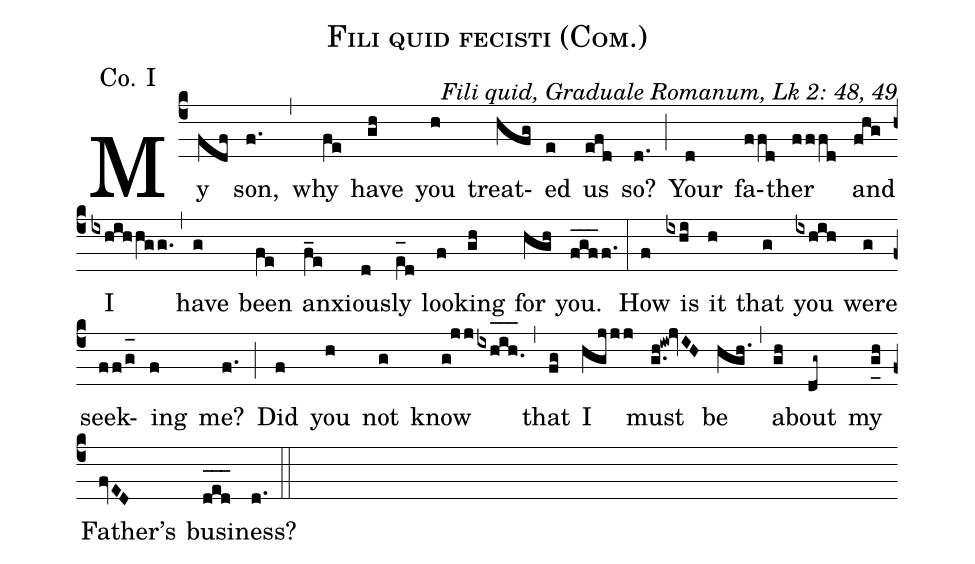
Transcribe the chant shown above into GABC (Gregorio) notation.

name: Fili quid fecisti (Com.);
office-part: Communio;
mode: 1;
commentary:Fili quid,  Graduale Romanum, Lk 2: 48, 49;
annotation:Co. I;
%%
(c4)My(fdf) son,(f.) (,) why(fe) have(gh) you(h) treat(hfg)ed(e) us(efd) so?(d.) (;) Your(d) fa(ffd)ther(fffd) and(fhg) I(ixhihhgg.) (,) have(g)
been(fe) anx(f_e)ious(d)ly(e_[oh:h][ll:1]d) look(f)ing(gh) for(hgh) you.(f_g_f_f.) (:) How(f) is(ixhi) it(h) that(g) you(ixhih) were(g) seek(ff/g_[oh:h])ing(f)
me?(f.) (;) Did(f) you(h) not(g) know(g!jjixh_[oh:h]i_[oh:h]h._[oh:h]) (,) that(fg) I(hgjjj) must(g.h!iw!jvIH) be(hgh.) (,) a(gh)bout(dg~) my(g_[uh:l]h) Father's(fvED) busi(d_[oh:h]e_[oh:h]d_[oh:h])ness?(d.) (::)
